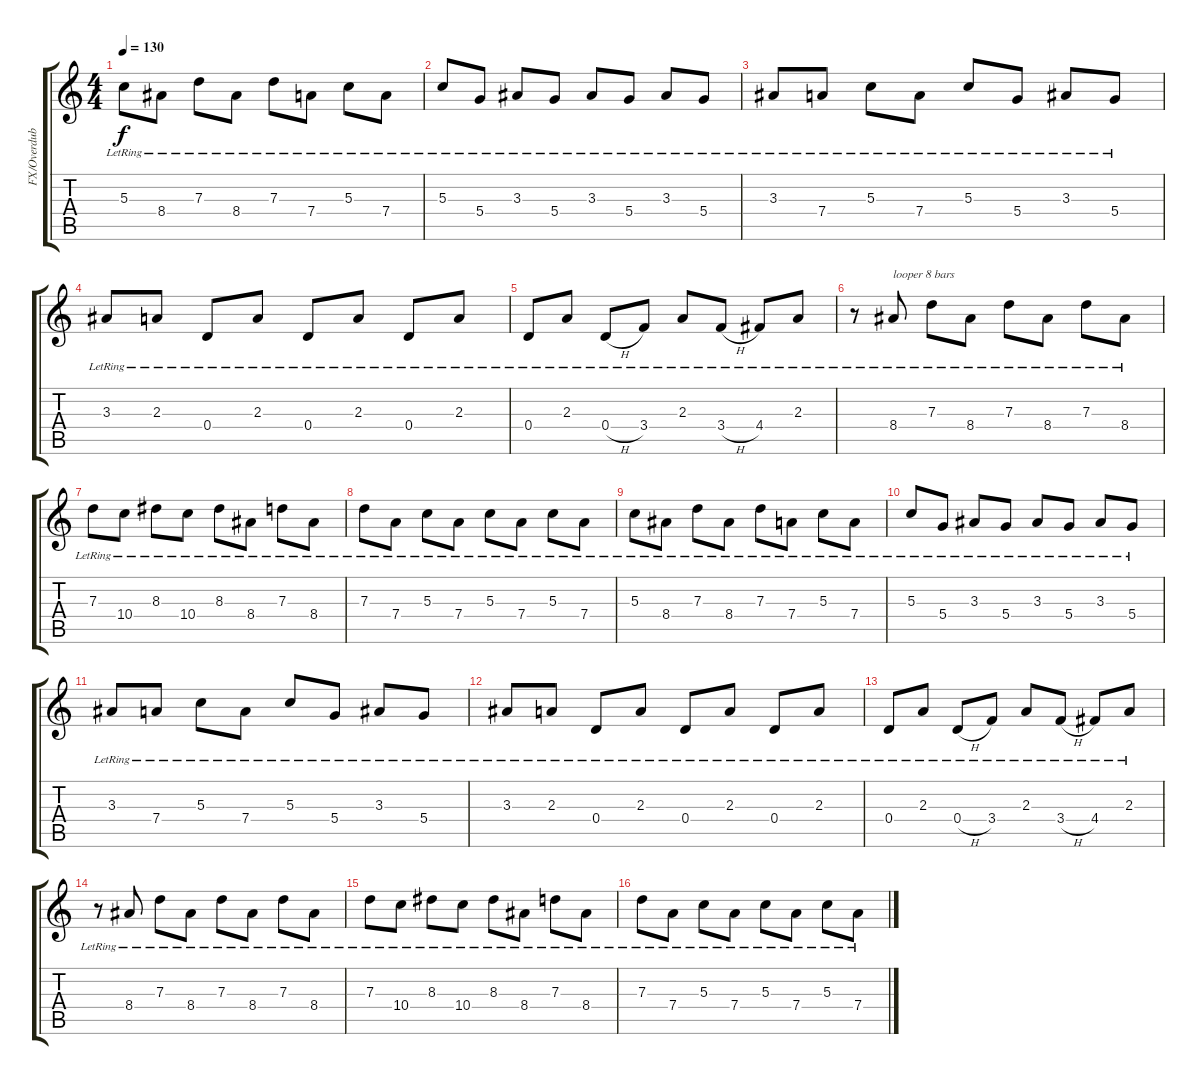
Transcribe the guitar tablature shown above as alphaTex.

\track ("FX/Overdubs" "FX/Overdub") {instrument distortionguitar}
\staff {score tabs}
\tuning (E4 B3 G3 D3 A2 E2) {hide}
\ts (4 4)
\tempo 130
\clef g2
\ks c
5.3{lr}.8{dy f} 8.4{lr}.8 7.3{lr}.8 8.4{lr}.8 7.3{lr}.8 7.4{lr}.8 5.3{lr}.8 7.4{lr}.8 |
5.3{lr}.8 5.4{lr}.8 3.3{lr}.8 5.4{lr}.8 3.3{lr}.8 5.4{lr}.8 3.3{lr}.8 5.4{lr}.8 |
3.3{lr}.8 7.4{lr}.8 5.3{lr}.8 7.4{lr}.8 5.3{lr}.8 5.4{lr}.8 3.3{lr}.8 5.4{lr}.8 |
3.3{lr}.8 2.3{lr}.8 0.4{lr}.8 2.3{lr}.8 0.4{lr}.8 2.3{lr}.8 0.4{lr}.8 2.3{lr}.8 |
0.4{lr}.8 2.3{lr}.8 0.4{h lr}.8 3.4{lr}.8 2.3{lr}.8 3.4{h lr}.8 4.4{lr}.8 2.3{lr}.8 |
r.8 8.4{lr}.8{txt "looper 8 bars" instrument electricguitarjazz} 7.3{lr}.8 8.4{lr}.8 7.3{lr}.8 8.4{lr}.8 7.3{lr}.8 8.4{lr}.8 |
7.3{lr}.8 10.4{lr}.8 8.3{lr}.8 10.4{lr}.8 8.3{lr}.8 8.4{lr}.8 7.3{lr}.8 8.4{lr}.8 |
7.3{lr}.8 7.4{lr}.8 5.3{lr}.8 7.4{lr}.8 5.3{lr}.8 7.4{lr}.8 5.3{lr}.8 7.4{lr}.8 |
5.3{lr}.8 8.4{lr}.8 7.3{lr}.8 8.4{lr}.8 7.3{lr}.8 7.4{lr}.8 5.3{lr}.8 7.4{lr}.8 |
5.3{lr}.8 5.4{lr}.8 3.3{lr}.8 5.4{lr}.8 3.3{lr}.8 5.4{lr}.8 3.3{lr}.8 5.4{lr}.8 |
3.3{lr}.8 7.4{lr}.8 5.3{lr}.8 7.4{lr}.8 5.3{lr}.8 5.4{lr}.8 3.3{lr}.8 5.4{lr}.8 |
3.3{lr}.8 2.3{lr}.8 0.4{lr}.8 2.3{lr}.8 0.4{lr}.8 2.3{lr}.8 0.4{lr}.8 2.3{lr}.8 |
0.4{lr}.8 2.3{lr}.8 0.4{h lr}.8 3.4{lr}.8 2.3{lr}.8 3.4{h lr}.8 4.4{lr}.8 2.3{lr}.8 |
r.8 8.4{lr}.8 7.3{lr}.8 8.4{lr}.8 7.3{lr}.8 8.4{lr}.8 7.3{lr}.8 8.4{lr}.8 |
7.3{lr}.8 10.4{lr}.8 8.3{lr}.8 10.4{lr}.8 8.3{lr}.8 8.4{lr}.8 7.3{lr}.8 8.4{lr}.8 |
7.3{lr}.8 7.4{lr}.8 5.3{lr}.8 7.4{lr}.8 5.3{lr}.8 7.4{lr}.8 5.3{lr}.8 7.4{lr}.8
